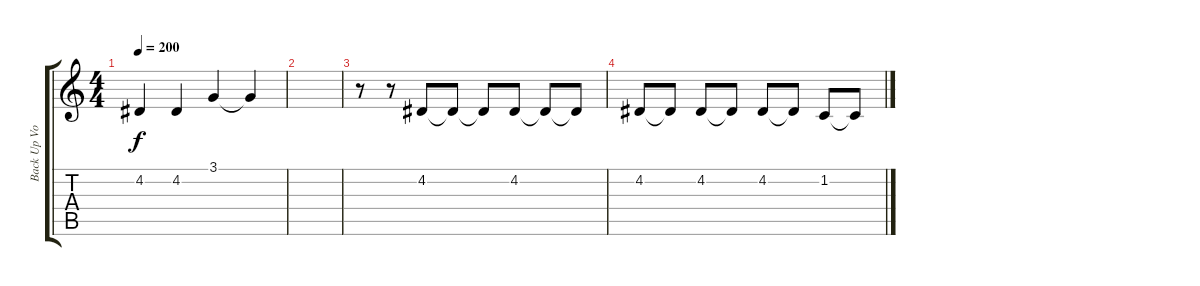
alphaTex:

\track ("Back Up Vocals" "Back Up Vo") {instrument cello}
\staff {score tabs}
\tuning (E4 B3 G3 D3 A2 E2) {hide}
\ts (4 4)
\tempo 200
\clef g2
\ks c
4.2.4{dy f} 4.2.4 3.1.4 3.1{t}.4 |
|
r.8 r.8 4.2.8 4.2{t}.8 4.2{t}.8 4.2.8 4.2{t}.8 4.2{t}.8 |
4.2.8 4.2{t}.8 4.2.8 4.2{t}.8 4.2.8 4.2{t}.8 1.2.8 1.2{t}.8
